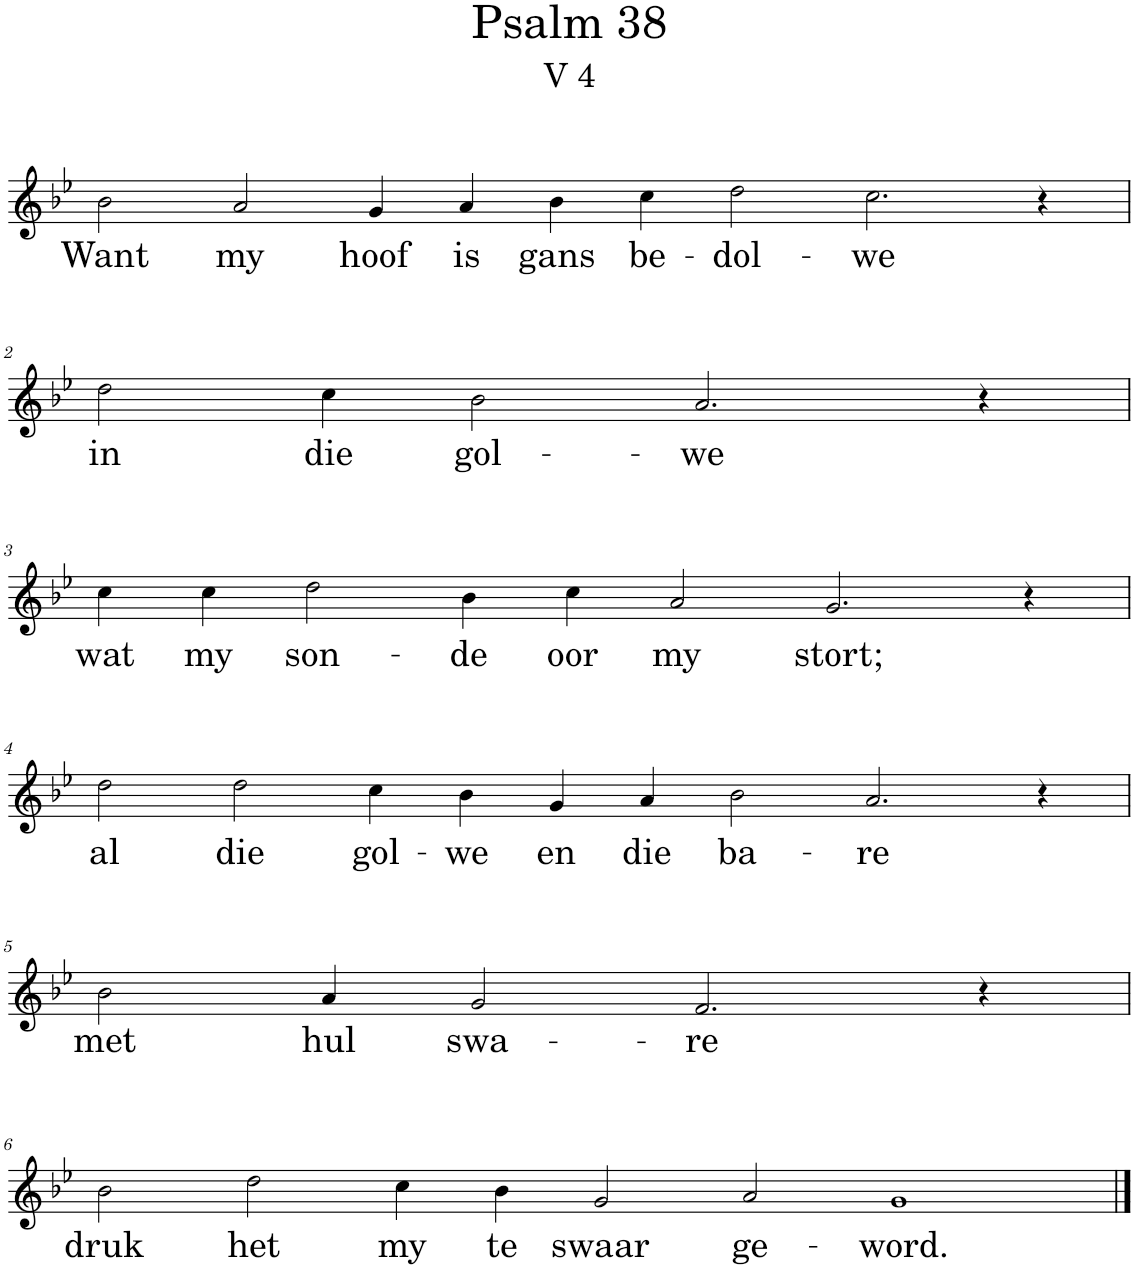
**kern	**text
*part1	*part1
*staff1	*staff1
*I"Pipe Organ	*
*I'Org.	*
*clefG2	*
*k[b-e-]	*
*M14/4	*
=1	=1
!	!LO:LY:b
2b-\	Want
!	!LO:LY:b
2a/	my
!	!LO:LY:b
4g/	hoof
!	!LO:LY:b
4a/	is
!	!LO:LY:b
4b-\	gans
!	!LO:LY:b
4cc\	be-
!	!LO:LY:b
2dd\	-dol-
!	!LO:LY:b
2.cc\	-we
4r	.
!!LO:LB:g=z
=2	=2
*M9/4	*
!	!LO:LY:b
2dd\	in
!	!LO:LY:b
4cc\	die
!	!LO:LY:b
2b-\	gol-
!	!LO:LY:b
2.a/	-we
4r	.
!!LO:LB:g=z
=3	=3
*M12/4	*
!	!LO:LY:b
4cc\	wat
!	!LO:LY:b
4cc\	my
!	!LO:LY:b
2dd\	son-
!	!LO:LY:b
4b-\	-de
!	!LO:LY:b
4cc\	oor
!	!LO:LY:b
2a/	my
!	!LO:LY:b
2.g/	stort;
4r	.
!!LO:LB:g=z
=4	=4
*M14/4	*
!	!LO:LY:b
2dd\	al
!	!LO:LY:b
2dd\	die
!	!LO:LY:b
4cc\	gol-
!	!LO:LY:b
4b-\	-we
!	!LO:LY:b
4g/	en
!	!LO:LY:b
4a/	die
!	!LO:LY:b
2b-\	ba-
!	!LO:LY:b
2.a/	-re
4r	.
!!LO:LB:g=z
=5	=5
*M9/4	*
!	!LO:LY:b
2b-\	met
!	!LO:LY:b
4a/	hul
!	!LO:LY:b
2g/	swa-
!	!LO:LY:b
2.f/	-re
4r	.
!!LO:LB:g=z
=6	=6
*M14/4	*
!	!LO:LY:b
2b-\	druk
!	!LO:LY:b
2dd\	het
!	!LO:LY:b
4cc\	my
!	!LO:LY:b
4b-\	te
!	!LO:LY:b
2g/	swaar
!	!LO:LY:b
2a/	ge-
!	!LO:LY:b
1g	-word.
==	==
*-	*-
